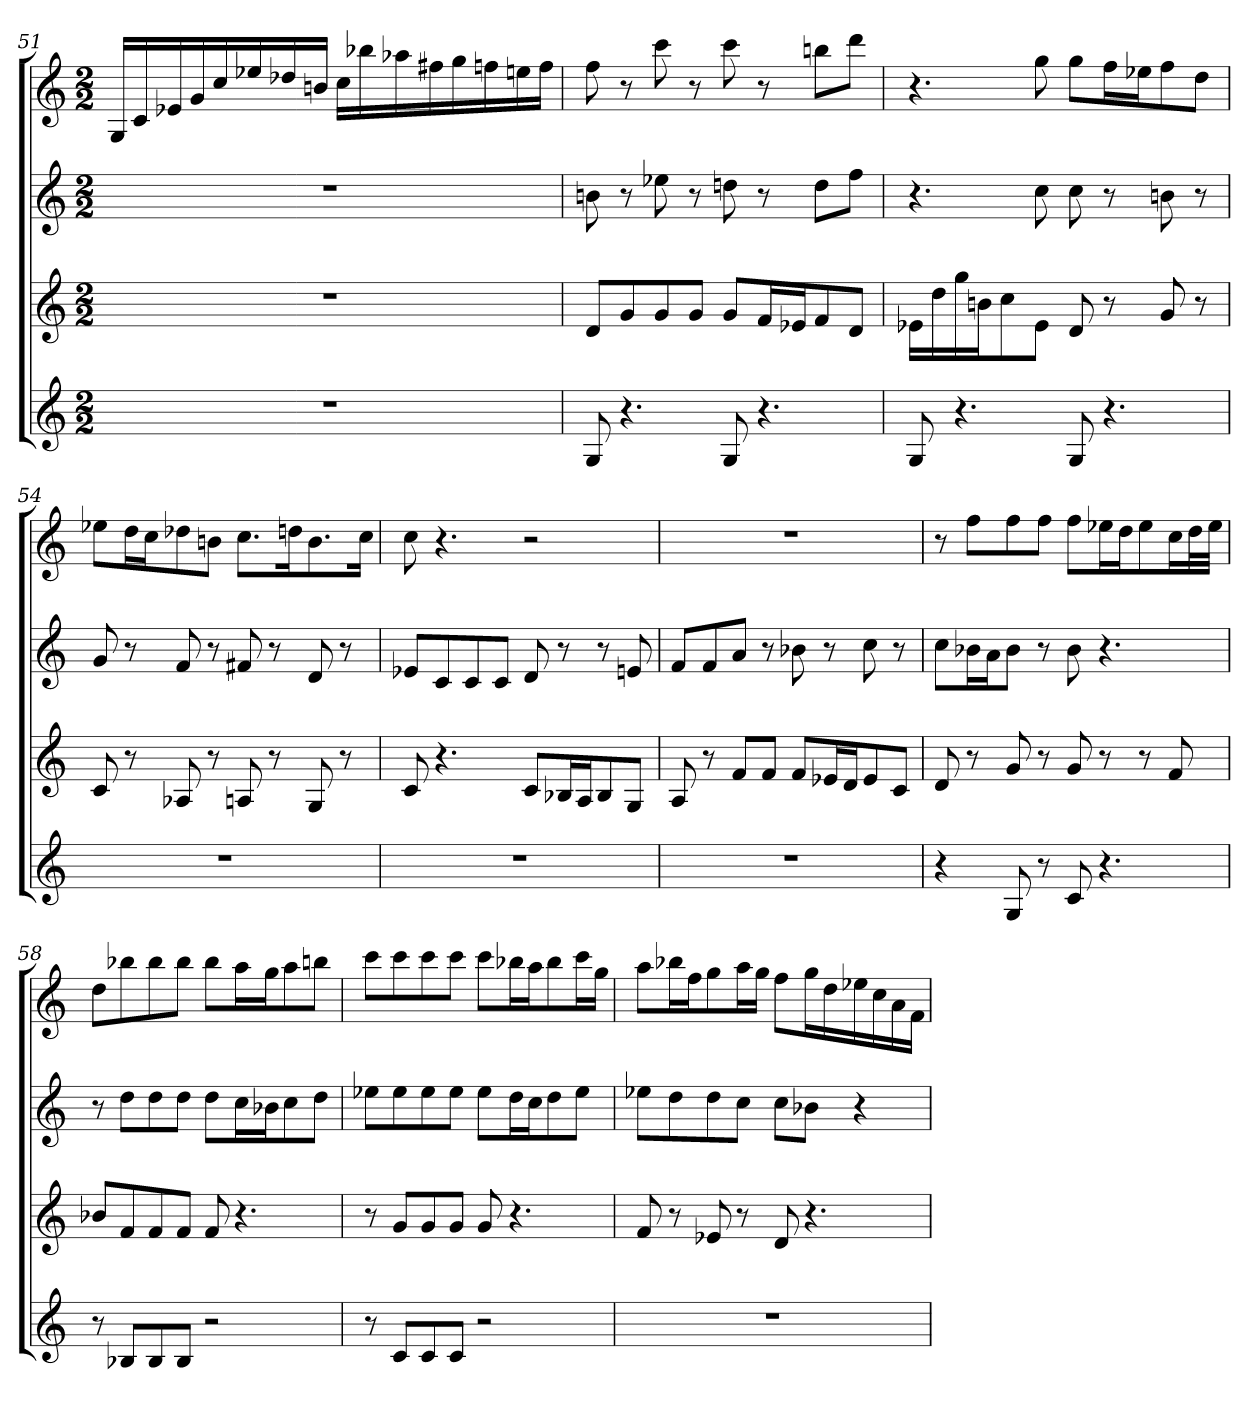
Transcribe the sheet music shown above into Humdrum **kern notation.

**kern	**kern	**kern	**kern
*part4	*part3	*part2	*part1
*staff4	*staff3	*staff2	*staff1
*M2/2	*M2/2	*M2/2	*M2/2
=51	=51	=51	=51
1r	1r	1r	16GLL
.	.	.	16c
.	.	.	16e-X
.	.	.	16g
.	.	.	16cc
.	.	.	16ee-X
.	.	.	16dd-X
.	.	.	16bnJJ
.	.	.	16ccLL
.	.	.	16bb-X
.	.	.	16aa-X
.	.	.	16ff#X
.	.	.	16gg
.	.	.	16ffn
.	.	.	16een
.	.	.	16ffJJ
=52	=52	=52	=52
8G	8dL	8bn	8ff
4.r	8g	8r	8r
.	8g	8ee-X	8ccc
.	8gJ	8r	8r
8G	8gL	8ddn	8ccc
4.r	16fL	8r	8r
.	16e-XJ	.	.
.	8f	8ddL	8bbnL
.	8dJ	8ffJ	8dddJ
=53	=53	=53	=53
8G	16e-XLL	4.r	4.r
.	16dd	.	.
4.r	16gg	.	.
.	16bnJ	.	.
.	8cc	.	.
.	8e-J	8cc	8gg
8G	8d	8cc	8ggL
4.r	8r	8r	16ffL
.	.	.	16ee-XJ
.	8g	8bn	8ff
.	8r	8r	8ddJ
=54	=54	=54	=54
1r	8c	8g	8ee-XL
.	8r	8r	16ddL
.	.	.	16ccJ
.	8A-X	8f	8dd-X
.	8r	8r	8bnJ
.	8An	8f#X	8.ccL
.	8r	8r	.
.	.	.	16ddnK
.	8G	8d	8.b
.	8r	8r	.
.	.	.	16ccJk
=55	=55	=55	=55
1r	8c	8e-XL	8cc
.	4.r	8c	4.r
.	.	8c	.
.	.	8cJ	.
.	8cL	8d	2r
.	16B-XL	8r	.
.	16AJ	.	.
.	8B-	8r	.
.	8GJ	8en	.
=56	=56	=56	=56
1r	8A	8fL	1r
.	8r	8f	.
.	8fL	8aJ	.
.	8fJ	8r	.
.	8fL	8b-X	.
.	16e-XL	8r	.
.	16dJ	.	.
.	8e-	8cc	.
.	8cJ	8r	.
=57	=57	=57	=57
4r	8d	8ccL	8r
.	8r	16b-XL	8ffL
.	.	16aJ	.
8G	8g	8b-J	8ff
8r	8r	8r	8ffJ
8c	8g	8b-	8ffL
4.r	8r	4.r	16ee-XL
.	.	.	16ddJ
.	8r	.	8ee-
.	8f	.	16ccL
.	.	.	32ddL
.	.	.	32ee-JJJ
=58	=58	=58	=58
8r	8b-XL	8r	8ddL
8B-XL	8f	8ddL	8bb-X
8B-	8f	8dd	8bb-
8B-J	8fJ	8ddJ	8bb-J
2r	8f	8ddL	8bb-L
.	4.r	16ccL	16aaL
.	.	16b-XJ	16ggJ
.	.	8cc	8aa
.	.	8ddJ	8bbnJ
=59	=59	=59	=59
8r	8r	8ee-XL	8cccL
8cL	8gL	8ee-	8ccc
8c	8g	8ee-	8ccc
8cJ	8gJ	8ee-J	8cccJ
2r	8g	8ee-L	8cccL
.	4.r	16ddL	16bb-XL
.	.	16ccJ	16aaJ
.	.	8dd	8bb-
.	.	8ee-J	16cccL
.	.	.	16ggJJ
=60	=60	=60	=60
1r	8f	8ee-XL	8aaL
.	8r	8dd	16bb-XL
.	.	.	16ffJ
.	8e-X	8dd	8gg
.	8r	8ccJ	16aaL
.	.	.	16ggJJ
.	8d	8ccL	8ffL
.	4.r	8b-XJ	16ggL
.	.	.	16dd
.	.	4r	16ee-X
.	.	.	16cc
.	.	.	16a
.	.	.	16fJJ
=	=	=	=
*-	*-	*-	*-
